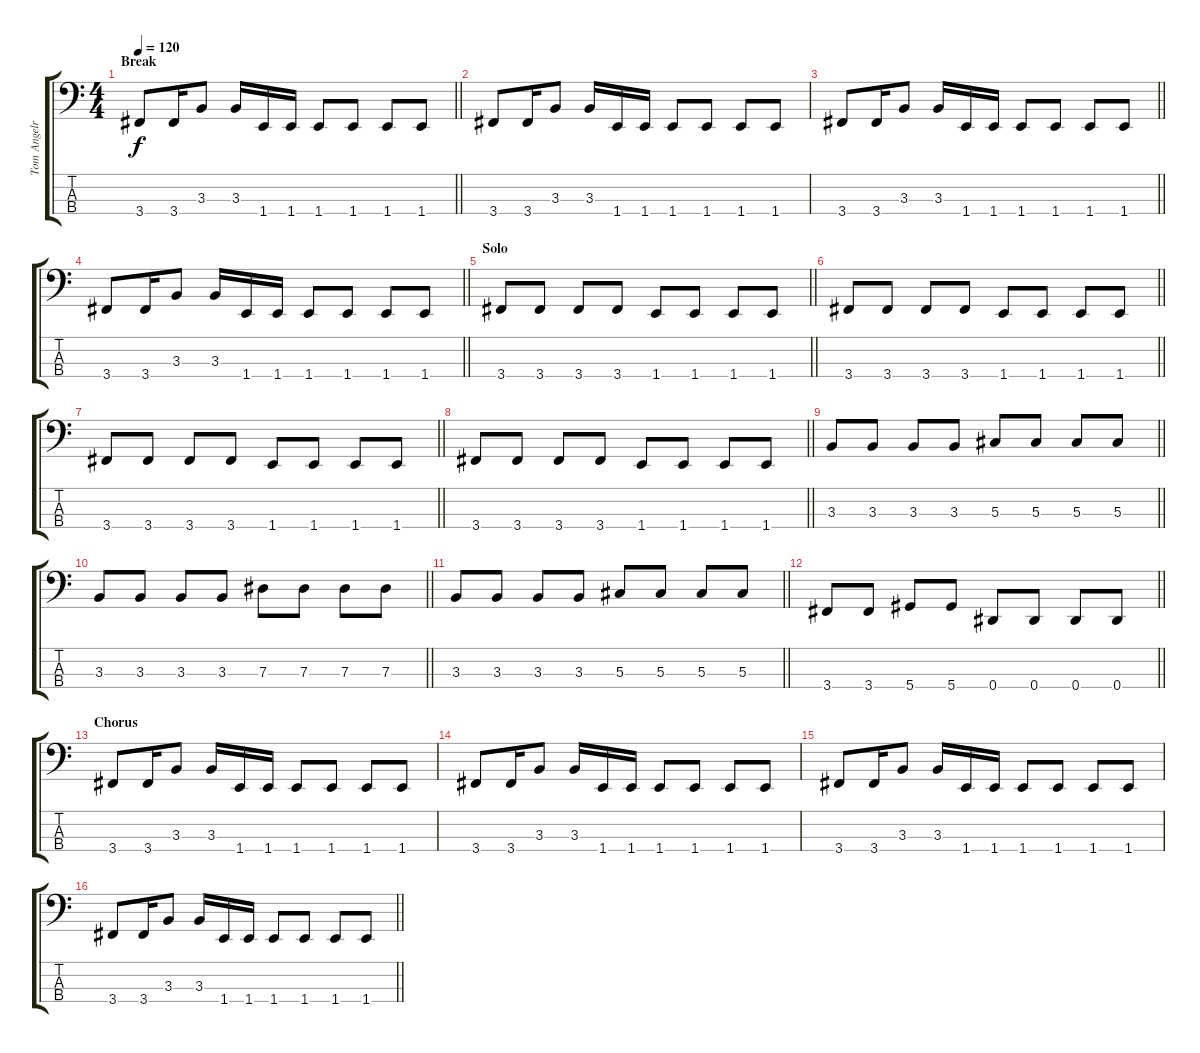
\track ("Tom Angelripper" "Tom Angelr") {instrument overdrivenguitar}
\staff {score tabs}
\tuning (Gb2 Db2 Ab1 Eb1) {hide}
\ts (4 4)
\section ("" "Break")
\tempo 120
\clef f4
\barLineRight lightlight
\ks c
3.4.8{dy f} 3.4.16 3.3.8 3.3.16 1.4.16 1.4.16 1.4.8 1.4.8 1.4.8 1.4.8 |
3.4.8 3.4.16 3.3.8 3.3.16 1.4.16 1.4.16 1.4.8 1.4.8 1.4.8 1.4.8 |
\barLineRight lightlight
3.4.8 3.4.16 3.3.8 3.3.16 1.4.16 1.4.16 1.4.8 1.4.8 1.4.8 1.4.8 |
\barLineRight lightlight
3.4.8 3.4.16 3.3.8 3.3.16 1.4.16 1.4.16 1.4.8 1.4.8 1.4.8 1.4.8 |
\section ("" "Solo")
\barLineRight lightlight
3.4.8 3.4.8 3.4.8 3.4.8 1.4.8 1.4.8 1.4.8 1.4.8 |
\barLineRight lightlight
3.4.8 3.4.8 3.4.8 3.4.8 1.4.8 1.4.8 1.4.8 1.4.8 |
\barLineRight lightlight
3.4.8 3.4.8 3.4.8 3.4.8 1.4.8 1.4.8 1.4.8 1.4.8 |
\barLineRight lightlight
3.4.8 3.4.8 3.4.8 3.4.8 1.4.8 1.4.8 1.4.8 1.4.8 |
\barLineRight lightlight
3.3.8 3.3.8 3.3.8 3.3.8 5.3.8 5.3.8 5.3.8 5.3.8 |
\barLineRight lightlight
3.3.8 3.3.8 3.3.8 3.3.8 7.3.8 7.3.8 7.3.8 7.3.8 |
\barLineRight lightlight
3.3.8 3.3.8 3.3.8 3.3.8 5.3.8 5.3.8 5.3.8 5.3.8 |
\barLineRight lightlight
3.4.8 3.4.8 5.4.8 5.4.8 0.4.8 0.4.8 0.4.8 0.4.8 |
\section ("" "Chorus")
3.4.8 3.4.16 3.3.8 3.3.16 1.4.16 1.4.16 1.4.8 1.4.8 1.4.8 1.4.8 |
3.4.8 3.4.16 3.3.8 3.3.16 1.4.16 1.4.16 1.4.8 1.4.8 1.4.8 1.4.8 |
3.4.8 3.4.16 3.3.8 3.3.16 1.4.16 1.4.16 1.4.8 1.4.8 1.4.8 1.4.8 |
\barLineRight lightlight
3.4.8 3.4.16 3.3.8 3.3.16 1.4.16 1.4.16 1.4.8 1.4.8 1.4.8 1.4.8
